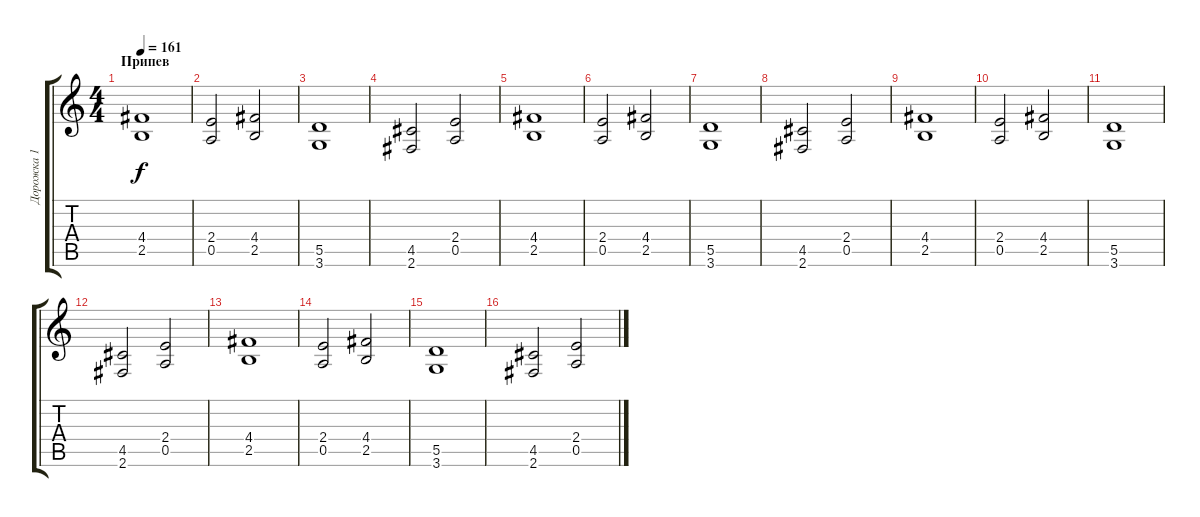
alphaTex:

\track ("Дорожка 1" "Дорожка 1") {instrument overdrivenguitar}
\staff {score tabs}
\tuning (E4 B3 G3 D3 A2 E2) {hide}
\ts (4 4)
\section ("" "Припев")
\tempo 161
\clef g2
\ks c
(4.4 2.5).1{dy f} |
(2.4 0.5).2 (4.4 2.5).2 |
(5.5 3.6).1 |
(4.5 2.6).2 (2.4 0.5).2 |
(4.4 2.5).1 |
(2.4 0.5).2 (4.4 2.5).2 |
(5.5 3.6).1 |
(4.5 2.6).2 (2.4 0.5).2 |
(4.4 2.5).1 |
(2.4 0.5).2 (4.4 2.5).2 |
(5.5 3.6).1 |
(4.5 2.6).2 (2.4 0.5).2 |
(4.4 2.5).1 |
(2.4 0.5).2 (4.4 2.5).2 |
(5.5 3.6).1 |
(4.5 2.6).2 (2.4 0.5).2
